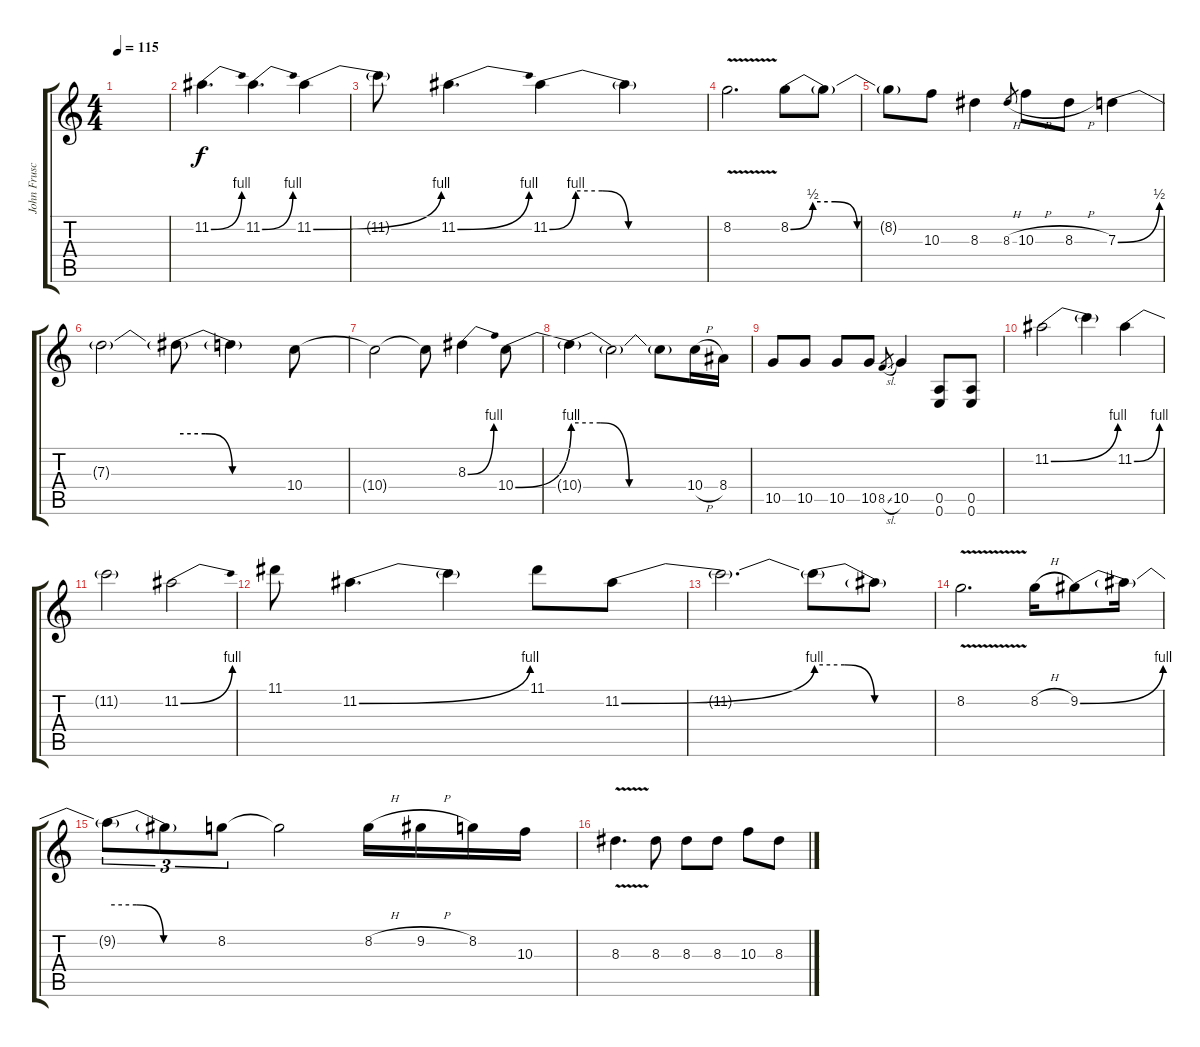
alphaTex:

\track ("John Frusciante | Gtr. 3" "John Frusc") {instrument distortionguitar}
\staff {score tabs}
\tuning (E4 B3 G3 D3 A2 E2) {hide}
\ts (4 4)
\tempo 115
\clef g2
\ks c
|
11.2{be (bend 0 0 60 4)}.4{d} 11.2{be (bend 0 0 60 4)}.4{d} 11.2{be (bend 0 0 60 4)}.4 |
11.2{t}.8 11.2{be (bend 0 0 60 4)}.4{d} 11.2{be (custom 0 0 10 4 20 4 30 0 60 0)}.4 11.2{t}.4 |
8.2{v}.2{d} 8.2{be (custom 0 0 10 2 20 2 30 0 60 0)}.8 8.2{t}.8 |
8.2{t}.8 10.3.8 8.3.4 8.3{h}.8{gr} 10.3{h}.8 8.3{h}.8 7.3{be (bend 0 0 60 2)}.4 |
7.3{t}.2 7.3{be (custom 0 2 15 2 30 0 60 0) t}.8 7.3{t}.4 10.4.8 |
10.4{t}.2 10.4{t}.8 8.3{be (bend 0 0 60 4)}.4 10.4{be (bend 0 0 60 4)}.8 |
10.4{be (custom 0 4 15 4 30 0 60 0) t}.4 10.4{t}.2 10.4{t}.8 10.4{h}.16 8.4.16 |
10.5.8 10.5.8 10.5.8 10.5.8 8.5{sl}.8{gr} 10.5.4 (0.5 0.6).8 (0.5 0.6).8 |
11.2{be (bend 0 0 60 4)}.2 11.2{t}.4 11.2{be (bend 0 0 60 4)}.4 |
11.2{t}.2 11.2{be (bend 0 0 60 4)}.2 |
11.1.8 11.2{be (bend 0 0 60 4)}.4{d} 11.2{t}.4 11.1.8 11.2{be (bend 0 0 60 4)}.8 |
11.2{t}.2{d} 11.2{be (custom 0 4 15 4 30 0 60 0) t}.8 11.2{t}.8 |
8.2{v}.2{d} 8.2{h}.16 9.2{be (bend 0 0 60 4)}.8 9.2{t}.16 |
9.2{be (custom 0 4 15 4 30 0 60 0) t}.8{tu (3 2)} 9.2{t}.8{tu (3 2)} 8.2.8{tu (3 2)} 8.2{t}.2 8.2{h}.16 9.2{h}.16 8.2.16 10.3.16 |
8.3{v}.4{d} 8.3.8 8.3.8 8.3.8 10.3.8 8.3.8
